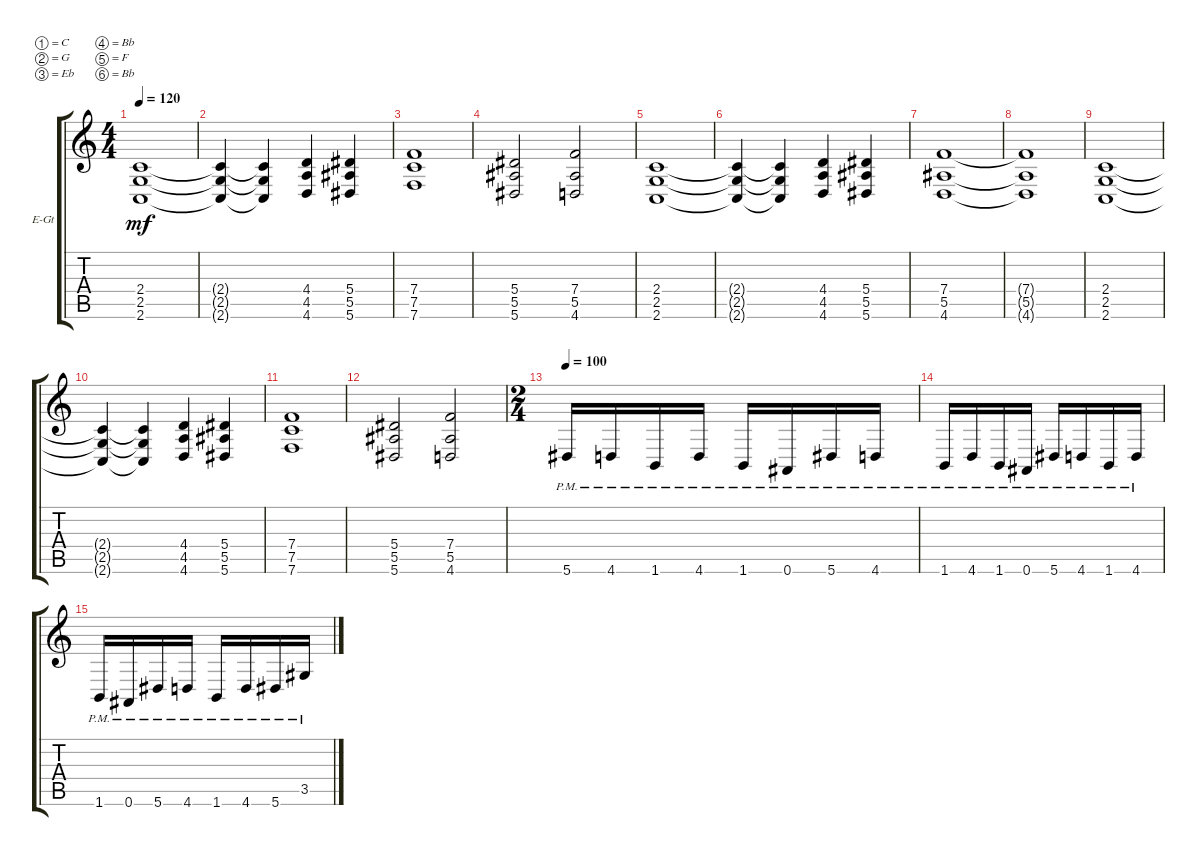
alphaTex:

\bracketExtendMode groupsimilarinstruments
\firstSystemTrackNameOrientation horizontal
\otherSystemsTrackNameOrientation horizontal
\track ("Electric Guitar 1" "E-Gt") {instrument distortionguitar}
\staff {score tabs}
\tuning (C4 G3 Eb3 Bb2 F2 Bb1)
\ts (4 4)
\tempo 120
\clef g2
\ks c
(2.4 2.5 2.6).1{dy mf} |
(2.6{t} 2.5{t} 2.4{t}).4 (2.4{t} 2.5{t} 2.6{t}).4 (4.4 4.5 4.6).4 (5.4 5.5 5.6).4 |
(7.6 7.5 7.4).1 |
(5.4 5.5 5.6).2 (4.6 5.5 7.4).2 |
(2.4 2.5 2.6).1 |
(2.6{t} 2.5{t} 2.4{t}).4 (2.4{t} 2.5{t} 2.6{t}).4 (4.4 4.5 4.6).4 (5.4 5.5 5.6).4 |
(4.6 5.5 7.4).1 |
(7.4{t} 5.5{t} 4.6{t}).1 |
(2.4 2.5 2.6).1 |
(2.6{t} 2.5{t} 2.4{t}).4 (2.4{t} 2.5{t} 2.6{t}).4 (4.4 4.5 4.6).4 (5.4 5.5 5.6).4 |
(7.6 7.5 7.4).1 |
(5.4 5.5 5.6).2 (4.6 5.5 7.4).2 |
\ts (2 4)
\tempo 100
5.6{pm}.16 4.6{pm}.16 1.6{pm}.16 4.6{pm}.16 1.6{pm}.16 0.6{pm}.16 5.6{pm}.16 4.6{pm}.16 |
1.6{pm}.16 4.6{pm}.16 1.6{pm}.16 0.6{pm}.16 5.6{pm}.16 4.6{pm}.16 1.6{pm}.16 4.6{pm}.16 |
1.6{pm}.16 0.6{pm}.16 5.6{pm}.16 4.6{pm}.16 1.6{pm}.16 4.6{pm}.16 5.6{pm}.16 3.5{pm}.16
